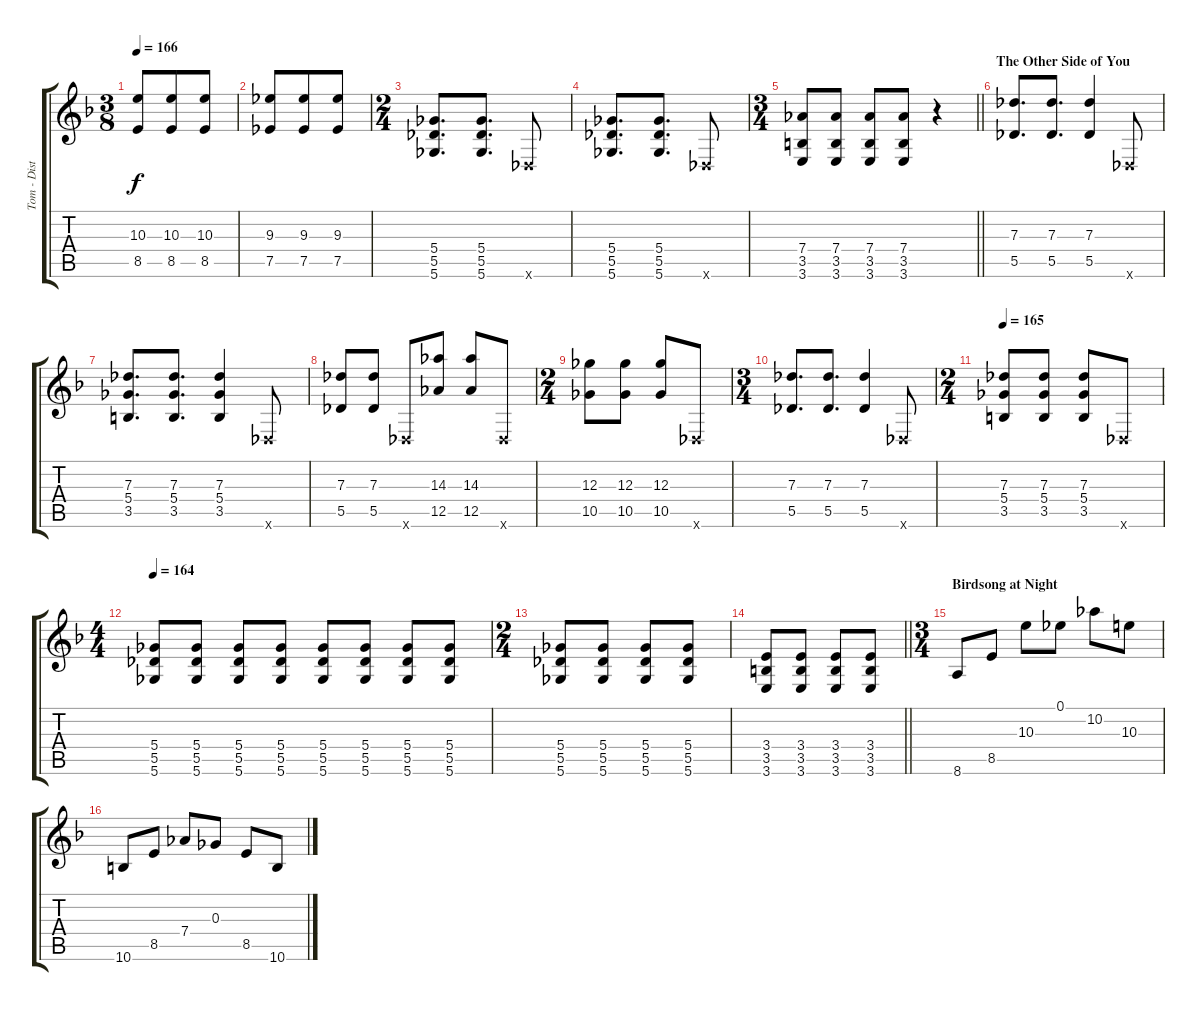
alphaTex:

\track ("Tom - Dist. Guitar" "Tom - Dist") {instrument overdrivenguitar}
\staff {score tabs}
\tuning (Eb4 Bb3 Gb3 Db3 Ab2 Db2) {hide}
\ts (3 8)
\tempo 166
\clef g2
\ks dminor
(10.3 8.5).8{dy f} (10.3 8.5).8 (10.3 8.5).8 |
(9.3 7.5).8 (9.3 7.5).8 (9.3 7.5).8 |
\ts (2 4)
(5.4 5.5 5.6).8{d} (5.4 5.5 5.6).8{d} 0.6{x}.8 |
(5.4 5.5 5.6).8{d} (5.4 5.5 5.6).8{d} 0.6{x}.8 |
\ts (3 4)
\barLineRight lightlight
(7.4 3.5 3.6).8 (7.4 3.5 3.6).8 (7.4 3.5 3.6).8 (7.4 3.5 3.6).8 r.4 |
\section ("" "The Other Side of You")
(7.3 5.5).8{d} (7.3 5.5).8{d} (7.3 5.5).4 0.6{x}.8 |
(7.3 5.4 3.5).8{d} (7.3 5.4 3.5).8{d} (7.3 5.4 3.5).4 0.6{x}.8 |
(7.3 5.5).8 (7.3 5.5).8 0.6{x}.8 (14.3 12.5).8 (14.3 12.5).8 0.6{x}.8 |
\ts (2 4)
(12.3 10.5).8 (12.3 10.5).8 (12.3 10.5).8 0.6{x}.8 |
\ts (3 4)
(7.3 5.5).8{d} (7.3 5.5).8{d} (7.3 5.5).4 0.6{x}.8 |
\ts (2 4)
\tempo 165
(7.3 5.4 3.5).8 (7.3 5.4 3.5).8 (7.3 5.4 3.5).8 0.6{x}.8 |
\ts (4 4)
\tempo 164
(5.4 5.5 5.6).8 (5.4 5.5 5.6).8 (5.4 5.5 5.6).8 (5.4 5.5 5.6).8 (5.4 5.5 5.6).8 (5.4 5.5 5.6).8 (5.4 5.5 5.6).8 (5.4 5.5 5.6).8 |
\ts (2 4)
(5.4 5.5 5.6).8 (5.4 5.5 5.6).8 (5.4 5.5 5.6).8 (5.4 5.5 5.6).8 |
\barLineRight lightlight
(3.4 3.5 3.6).8 (3.4 3.5 3.6).8 (3.4 3.5 3.6).8 (3.4 3.5 3.6).8 |
\ts (3 4)
\section ("" "Birdsong at Night")
8.6.8 8.5.8 10.3.8 0.1.8 10.2.8 10.3.8 |
10.6.8 8.5.8 7.4.8 0.3.8 8.5.8 10.6.8
